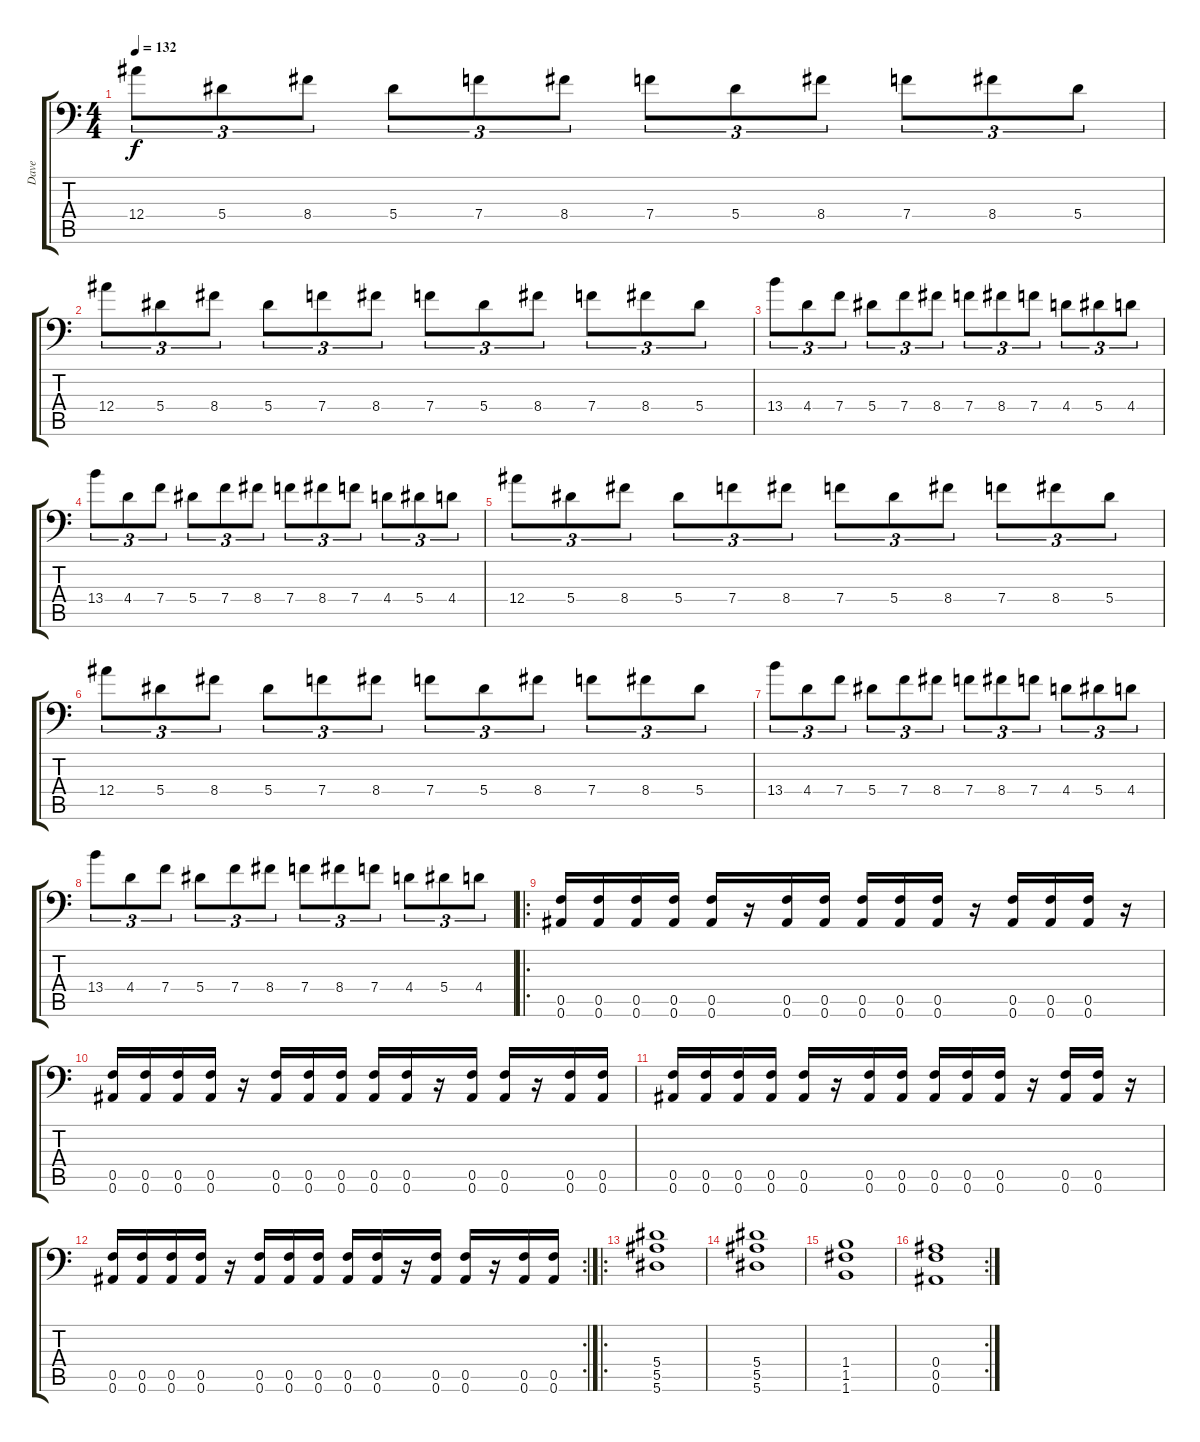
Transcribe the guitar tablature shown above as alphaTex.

\track ("Dave" "Dave") {instrument distortionguitar}
\staff {score tabs}
\tuning (C4 G3 Eb3 Bb2 F2 Bb1) {hide}
\ts (4 4)
\tempo 132
\clef f4
\ks c
12.4.8{tu (3 2) dy f} 5.4.8{tu (3 2)} 8.4.8{tu (3 2)} 5.4.8{tu (3 2)} 7.4.8{tu (3 2)} 8.4.8{tu (3 2)} 7.4.8{tu (3 2)} 5.4.8{tu (3 2)} 8.4.8{tu (3 2)} 7.4.8{tu (3 2)} 8.4.8{tu (3 2)} 5.4.8{tu (3 2)} |
12.4.8{tu (3 2)} 5.4.8{tu (3 2)} 8.4.8{tu (3 2)} 5.4.8{tu (3 2)} 7.4.8{tu (3 2)} 8.4.8{tu (3 2)} 7.4.8{tu (3 2)} 5.4.8{tu (3 2)} 8.4.8{tu (3 2)} 7.4.8{tu (3 2)} 8.4.8{tu (3 2)} 5.4.8{tu (3 2)} |
13.4.8{tu (3 2)} 4.4.8{tu (3 2)} 7.4.8{tu (3 2)} 5.4.8{tu (3 2)} 7.4.8{tu (3 2)} 8.4.8{tu (3 2)} 7.4.8{tu (3 2)} 8.4.8{tu (3 2)} 7.4.8{tu (3 2)} 4.4.8{tu (3 2)} 5.4.8{tu (3 2)} 4.4.8{tu (3 2)} |
13.4.8{tu (3 2)} 4.4.8{tu (3 2)} 7.4.8{tu (3 2)} 5.4.8{tu (3 2)} 7.4.8{tu (3 2)} 8.4.8{tu (3 2)} 7.4.8{tu (3 2)} 8.4.8{tu (3 2)} 7.4.8{tu (3 2)} 4.4.8{tu (3 2)} 5.4.8{tu (3 2)} 4.4.8{tu (3 2)} |
12.4.8{tu (3 2)} 5.4.8{tu (3 2)} 8.4.8{tu (3 2)} 5.4.8{tu (3 2)} 7.4.8{tu (3 2)} 8.4.8{tu (3 2)} 7.4.8{tu (3 2)} 5.4.8{tu (3 2)} 8.4.8{tu (3 2)} 7.4.8{tu (3 2)} 8.4.8{tu (3 2)} 5.4.8{tu (3 2)} |
12.4.8{tu (3 2)} 5.4.8{tu (3 2)} 8.4.8{tu (3 2)} 5.4.8{tu (3 2)} 7.4.8{tu (3 2)} 8.4.8{tu (3 2)} 7.4.8{tu (3 2)} 5.4.8{tu (3 2)} 8.4.8{tu (3 2)} 7.4.8{tu (3 2)} 8.4.8{tu (3 2)} 5.4.8{tu (3 2)} |
13.4.8{tu (3 2)} 4.4.8{tu (3 2)} 7.4.8{tu (3 2)} 5.4.8{tu (3 2)} 7.4.8{tu (3 2)} 8.4.8{tu (3 2)} 7.4.8{tu (3 2)} 8.4.8{tu (3 2)} 7.4.8{tu (3 2)} 4.4.8{tu (3 2)} 5.4.8{tu (3 2)} 4.4.8{tu (3 2)} |
13.4.8{tu (3 2)} 4.4.8{tu (3 2)} 7.4.8{tu (3 2)} 5.4.8{tu (3 2)} 7.4.8{tu (3 2)} 8.4.8{tu (3 2)} 7.4.8{tu (3 2)} 8.4.8{tu (3 2)} 7.4.8{tu (3 2)} 4.4.8{tu (3 2)} 5.4.8{tu (3 2)} 4.4.8{tu (3 2)} |
\ro
(0.5 0.6).16 (0.5 0.6).16 (0.5 0.6).16 (0.5 0.6).16 (0.5 0.6).16 r.16 (0.5 0.6).16 (0.5 0.6).16 (0.5 0.6).16 (0.5 0.6).16 (0.5 0.6).16 r.16 (0.5 0.6).16 (0.5 0.6).16 (0.5 0.6).16 r.16 |
(0.5 0.6).16 (0.5 0.6).16 (0.5 0.6).16 (0.5 0.6).16 r.16 (0.5 0.6).16 (0.5 0.6).16 (0.5 0.6).16 (0.5 0.6).16 (0.5 0.6).16 r.16 (0.5 0.6).16 (0.5 0.6).16 r.16 (0.5 0.6).16 (0.5 0.6).16 |
(0.5 0.6).16 (0.5 0.6).16 (0.5 0.6).16 (0.5 0.6).16 (0.5 0.6).16 r.16 (0.5 0.6).16 (0.5 0.6).16 (0.5 0.6).16 (0.5 0.6).16 (0.5 0.6).16 r.16 (0.5 0.6).16 (0.5 0.6).16 r.16 |
\rc 2
(0.5 0.6).16 (0.5 0.6).16 (0.5 0.6).16 (0.5 0.6).16 r.16 (0.5 0.6).16 (0.5 0.6).16 (0.5 0.6).16 (0.5 0.6).16 (0.5 0.6).16 r.16 (0.5 0.6).16 (0.5 0.6).16 r.16 (0.5 0.6).16 (0.5 0.6).16 |
\ro
(5.4 5.5 5.6).1 |
(5.4 5.5 5.6).1 |
(1.4 1.5 1.6).1 |
\rc 2
(0.4 0.5 0.6).1
